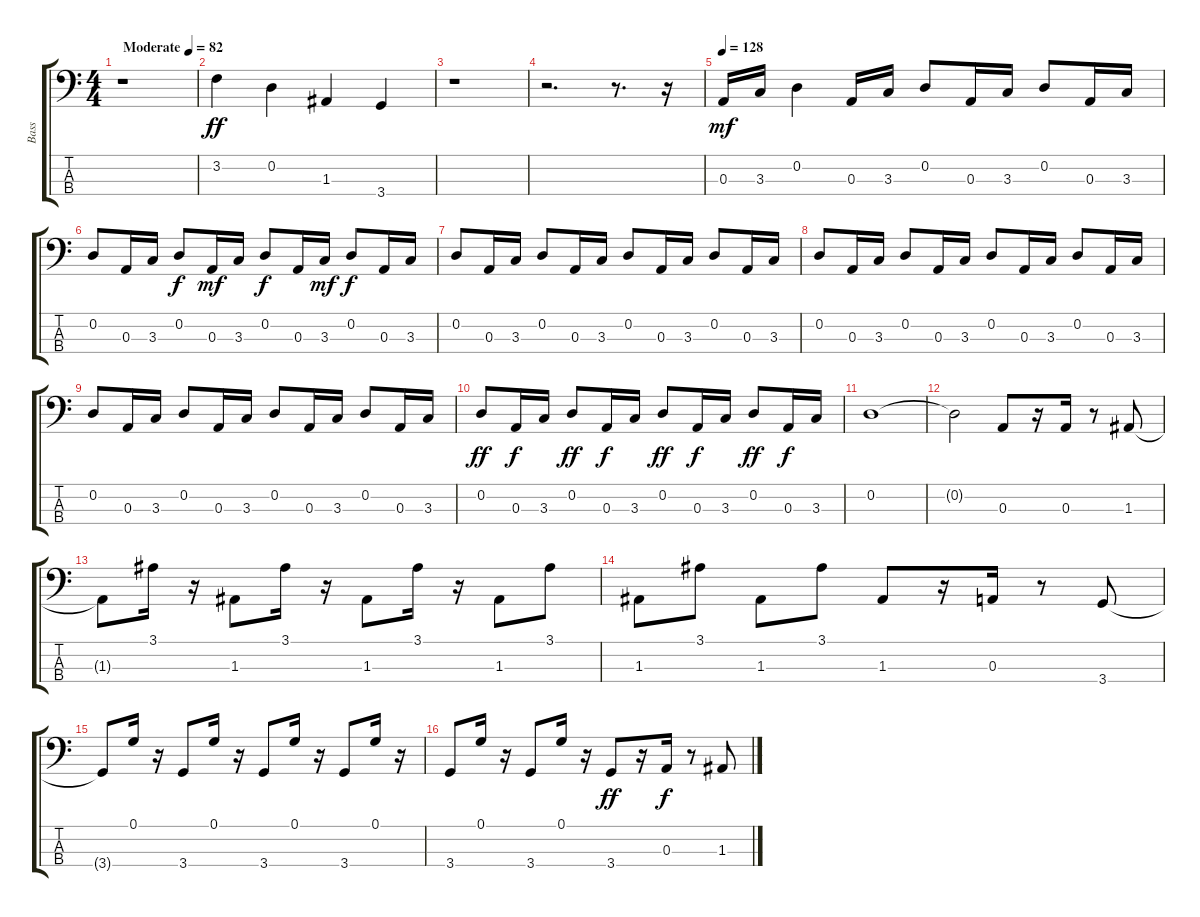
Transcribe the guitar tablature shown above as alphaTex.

\track ("Bass           " "Bass      ") {instrument electricbassfinger}
\staff {score tabs}
\tuning (G2 D2 A1 E1) {hide}
\ts (4 4)
\tempo (82 "Moderate")
\clef f4
\ks c
r.1{dy ff instrument electricbassfinger} |
3.2.4 0.2.4 1.3.4 3.4.4 |
r.1 |
r.2{d} r.8{d} r.16 |
\tempo 128
0.3.16{dy mf} 3.3.16 0.2.4 0.3.16 3.3.16 0.2.8 0.3.16 3.3.16 0.2.8 0.3.16 3.3.16 |
0.2.8 0.3.16 3.3.16 0.2.8{dy f} 0.3.16{dy mf} 3.3.16 0.2.8{dy f} 0.3.16 3.3.16{dy mf} 0.2.8{dy f} 0.3.16 3.3.16 |
0.2.8 0.3.16 3.3.16 0.2.8 0.3.16 3.3.16 0.2.8 0.3.16 3.3.16 0.2.8 0.3.16 3.3.16 |
0.2.8 0.3.16 3.3.16 0.2.8 0.3.16 3.3.16 0.2.8 0.3.16 3.3.16 0.2.8 0.3.16 3.3.16 |
0.2.8 0.3.16 3.3.16 0.2.8 0.3.16 3.3.16 0.2.8 0.3.16 3.3.16 0.2.8 0.3.16 3.3.16 |
0.2.8{dy ff} 0.3.16{dy f} 3.3.16 0.2.8{dy ff} 0.3.16{dy f} 3.3.16 0.2.8{dy ff} 0.3.16{dy f} 3.3.16 0.2.8{dy ff} 0.3.16{dy f} 3.3.16 |
0.2.1 |
0.2{t}.2 0.3.8 r.16 0.3.16 r.8 1.3.8 |
1.3{t}.8 3.1.16 r.16 1.3.8 3.1.16 r.16 1.3.8 3.1.16 r.16 1.3.8 3.1.8 |
1.3.8 3.1.8 1.3.8 3.1.8 1.3.8 r.16 0.3.16 r.8 3.4.8 |
3.4{t}.8 0.1.16 r.16 3.4.8 0.1.16 r.16 3.4.8 0.1.16 r.16 3.4.8 0.1.16 r.16 |
3.4.8 0.1.16 r.16 3.4.8 0.1.16 r.16 3.4.8{dy ff} r.16 0.3.16{dy f} r.8 1.3.8
